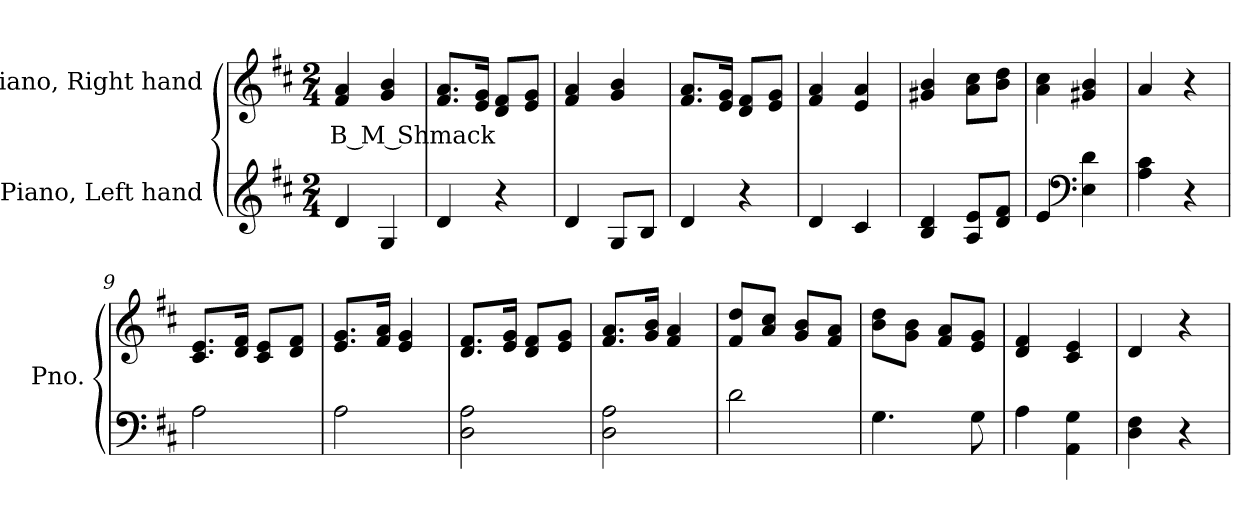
**kern	**kern	**text
*part2	*part1	*part1
*staff2	*staff1	*staff1
*I"Piano, Left hand	*I"Piano, Right hand	*
*I'Pno.	*I'Pno.	*
*clefG2	*clefG2	*
*k[f#c#]	*k[f#c#]	*
*M2/4	*M2/4	*
*MM85	*MM85	*
=1	=1	=1
!	!	!LO:LY:b
4d/	4f#/ 4a/	B M Shmack
4G/	4g/ 4b/	.
=2	=2	=2
4d/	8.f#/ 8.a/L	.
.	16e/ 16g/Jk	.
4r	8d/ 8f#/L	.
.	8e/ 8g/J	.
=3	=3	=3
4d/	4f#/ 4a/	.
8G/L	4g/ 4b/	.
8B/J	.	.
=4	=4	=4
4d/	8.f#/ 8.a/L	.
.	16e/ 16g/Jk	.
4r	8d/ 8f#/L	.
.	8e/ 8g/J	.
=5	=5	=5
4d/	4f#/ 4a/	.
4c#/	4e/ 4a/	.
=6	=6	=6
4B/ 4d/	4g#X/ 4b/	.
8A/ 8e/L	8a\ 8cc#\L	.
8d/ 8f#/J	8b\ 8dd\J	.
!!LO:LB:g=z
=7	=7	=7
4e/	4a\ 4cc#\	.
*clefF4	*	*
4E\ 4d\	4g#X/ 4b/	.
=8	=8	=8
4A\ 4c#\	4a/	.
4r	4r	.
=9	=9	=9
2A\	8.c#/ 8.e/L	.
.	16d/ 16f#/Jk	.
.	8c#/ 8e/L	.
.	8d/ 8f#/J	.
=10	=10	=10
2A\	8.e/ 8.g/L	.
.	16f#/ 16a/Jk	.
.	4e/ 4g/	.
=11	=11	=11
2D\ 2A\	8.d/ 8.f#/L	.
.	16e/ 16g/Jk	.
.	8d/ 8f#/L	.
.	8e/ 8g/J	.
=12	=12	=12
2D\ 2A\	8.f#/ 8.a/L	.
.	16g/ 16b/Jk	.
.	4f#/ 4a/	.
=13	=13	=13
2d\	8f#/ 8dd/L	.
.	8a/ 8cc#/J	.
.	8g/ 8b/L	.
.	8f#/ 8a/J	.
=14	=14	=14
4.G\	8b\ 8dd\L	.
.	8g\ 8b\J	.
.	8f#/ 8a/L	.
8G\	8e/ 8g/J	.
=15	=15	=15
4A\	4d/ 4f#/	.
4AA\ 4G\	4c#/ 4e/	.
!!LO:LB:g=z
=16	=16	=16
4D\ 4F#\	4d/	.
4r	4r	.
=	=	=
*-	*-	*-
